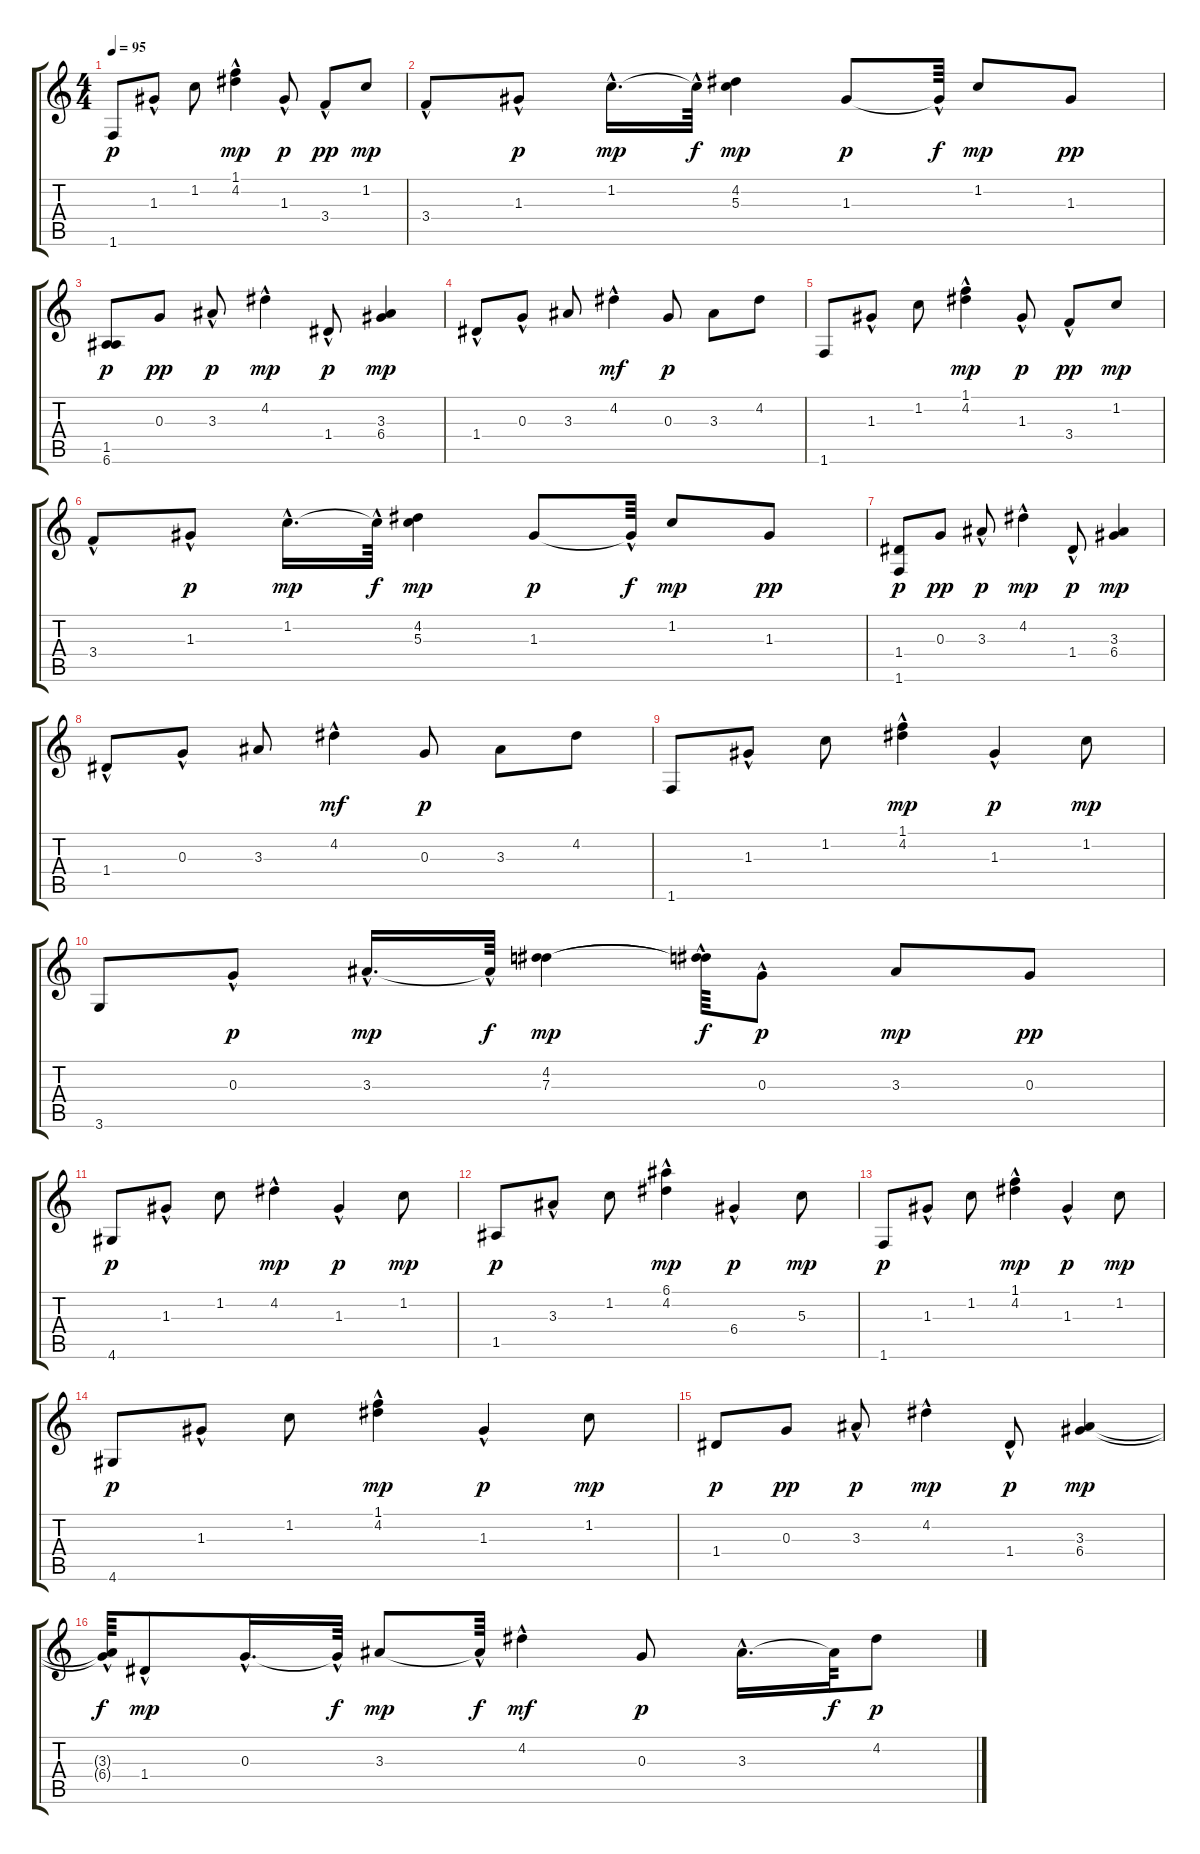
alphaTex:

\track "" {instrument electricguitarclean}
\staff {score tabs}
\tuning (E4 B3 G3 D3 A2 E2) {hide}
\ts (4 4)
\tempo 95
\clef g2
\ks c
1.6.8{dy p} 1.3{hac}.8 1.2.8 (1.1{hac} 4.2{hac}).4{dy mp} 1.3{hac}.8{dy p} 3.4{hac}.8{dy pp} 1.2.8{dy mp} |
3.4{hac}.8 1.3{hac}.8{dy p} 1.2{hac}.16{d dy mp} 1.2{hac t}.64{dy f} (4.2 5.3).4{dy mp} 1.3.8{dy p} 1.3{hac t}.64{dy f} 1.2.8{dy mp} 1.3.8{dy pp} |
(1.5 6.6).8{dy p} 0.3.8{dy pp} 3.3{hac}.8{dy p} 4.2{hac}.4{dy mp} 1.4{hac}.8{dy p} (3.3 6.4).4{dy mp} |
1.4{hac}.8 0.3{hac}.8 3.3.8 4.2{hac}.4{dy mf} 0.3.8{dy p} 3.3.8 4.2.8 |
1.6.8 1.3{hac}.8 1.2.8 (1.1{hac} 4.2{hac}).4{dy mp} 1.3{hac}.8{dy p} 3.4{hac}.8{dy pp} 1.2.8{dy mp} |
3.4{hac}.8 1.3{hac}.8{dy p} 1.2{hac}.16{d dy mp} 1.2{hac t}.64{dy f} (4.2 5.3).4{dy mp} 1.3.8{dy p} 1.3{hac t}.64{dy f} 1.2.8{dy mp} 1.3.8{dy pp} |
(1.4 1.6).8{dy p} 0.3.8{dy pp} 3.3{hac}.8{dy p} 4.2{hac}.4{dy mp} 1.4{hac}.8{dy p} (3.3 6.4).4{dy mp} |
1.4{hac}.8 0.3{hac}.8 3.3.8 4.2{hac}.4{dy mf} 0.3.8{dy p} 3.3.8 4.2.8 |
1.6.8 1.3{hac}.8 1.2.8 (1.1{hac} 4.2{hac}).4{dy mp} 1.3{hac}.4{dy p} 1.2.8{dy mp} |
3.6.8 0.3{hac}.8{dy p} 3.3{hac}.16{d dy mp} 3.3{hac t}.64{dy f} (4.2 7.3).4{dy mp} (4.2{hac t} 7.3{hac t}).64{dy f} 0.3{hac}.8{dy p} 3.3.8{dy mp} 0.3.8{dy pp} |
4.6.8{dy p} 1.3{hac}.8 1.2.8 4.2{hac}.4{dy mp} 1.3{hac}.4{dy p} 1.2.8{dy mp} |
1.5.8{dy p} 3.3{hac}.8 1.2.8 (6.1{hac} 4.2{hac}).4{dy mp} 6.4{hac}.4{dy p} 5.3.8{dy mp} |
1.6.8{dy p} 1.3{hac}.8 1.2.8 (1.1{hac} 4.2{hac}).4{dy mp} 1.3{hac}.4{dy p} 1.2.8{dy mp} |
4.6.8{dy p} 1.3{hac}.8 1.2.8 (1.1{hac} 4.2{hac}).4{dy mp} 1.3{hac}.4{dy p} 1.2.8{dy mp} |
1.4.8{dy p} 0.3.8{dy pp} 3.3{hac}.8{dy p} 4.2{hac}.4{dy mp} 1.4{hac}.8{dy p} (3.3 6.4).4{dy mp} |
(3.3{t} 6.4{hac t}).64{dy f} 1.4{hac}.8{dy mp} 0.3{hac}.16{d} 0.3{hac t}.64{dy f} 3.3.8{dy mp} 3.3{hac t}.64{dy f} 4.2{hac}.4{dy mf} 0.3.8{dy p} 3.3{hac}.16{d} 3.3{t}.64{dy f} 4.2.8{dy p}
